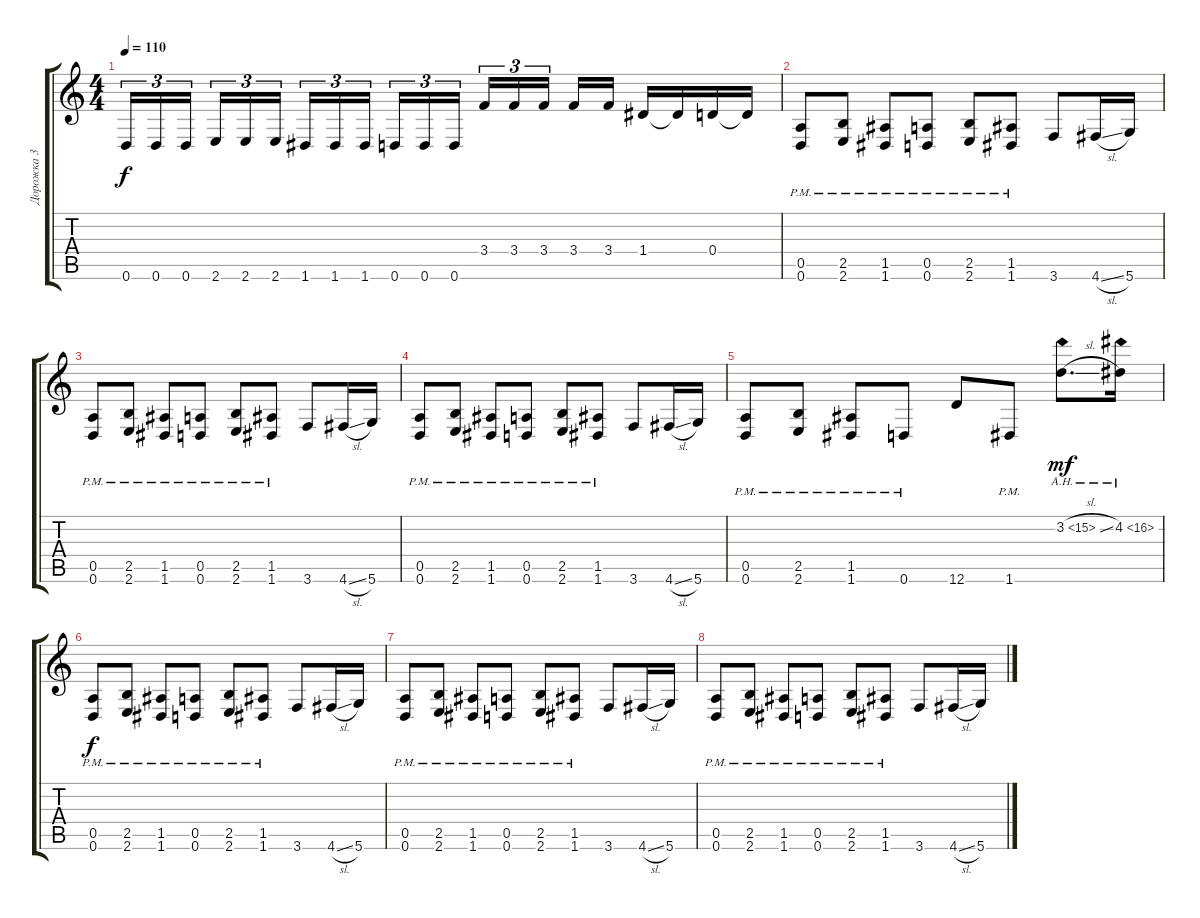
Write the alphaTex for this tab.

\track ("Дорожка 3" "Дорожка 3") {instrument overdrivenguitar}
\staff {score tabs}
\tuning (E4 B3 G3 D3 A2 D2) {hide}
\ts (4 4)
\tempo 110
\clef g2
\ks c
0.6.16{tu (3 2) dy f} 0.6.16{tu (3 2)} 0.6.16{tu (3 2) beam splitsecondary} 2.6.16{tu (3 2)} 2.6.16{tu (3 2)} 2.6.16{tu (3 2)} 1.6.16{tu (3 2)} 1.6.16{tu (3 2)} 1.6.16{tu (3 2) beam splitsecondary} 0.6.16{tu (3 2)} 0.6.16{tu (3 2)} 0.6.16{tu (3 2)} 3.4.16{tu (3 2)} 3.4.16{tu (3 2)} 3.4.16{tu (3 2) beam splitsecondary} 3.4.16 3.4.16 1.4.16 1.4{t}.16 0.4.16 0.4{t}.16 |
(0.5{pm} 0.6{pm}).8 (2.5{pm} 2.6{pm}).8 (1.5{pm} 1.6{pm}).8 (0.5{pm} 0.6{pm}).8 (2.5{pm} 2.6{pm}).8 (1.5{pm} 1.6{pm}).8 3.6.8 4.6{sl}.16 5.6.16 |
(0.5{pm} 0.6{pm}).8 (2.5{pm} 2.6{pm}).8 (1.5{pm} 1.6{pm}).8 (0.5{pm} 0.6{pm}).8 (2.5{pm} 2.6{pm}).8 (1.5{pm} 1.6{pm}).8 3.6.8 4.6{sl}.16 5.6.16 |
(0.5{pm} 0.6{pm}).8 (2.5{pm} 2.6{pm}).8 (1.5{pm} 1.6{pm}).8 (0.5{pm} 0.6{pm}).8 (2.5{pm} 2.6{pm}).8 (1.5{pm} 1.6{pm}).8 3.6.8 4.6{sl}.16 5.6.16 |
(0.5{pm} 0.6{pm}).8 (2.5{pm} 2.6{pm}).8 (1.5{pm} 1.6{pm}).8 0.6{pm}.8 12.6.8 1.6{pm}.8 3.2{ah 12 sl}.8{d dy mf} 4.2{ah 12}.16 |
(0.5{pm} 0.6{pm}).8{dy f} (2.5{pm} 2.6{pm}).8 (1.5{pm} 1.6{pm}).8 (0.5{pm} 0.6{pm}).8 (2.5{pm} 2.6{pm}).8 (1.5{pm} 1.6{pm}).8 3.6.8 4.6{sl}.16 5.6.16 |
(0.5{pm} 0.6{pm}).8 (2.5{pm} 2.6{pm}).8 (1.5{pm} 1.6{pm}).8 (0.5{pm} 0.6{pm}).8 (2.5{pm} 2.6{pm}).8 (1.5{pm} 1.6{pm}).8 3.6.8 4.6{sl}.16 5.6.16 |
(0.5{pm} 0.6{pm}).8 (2.5{pm} 2.6{pm}).8 (1.5{pm} 1.6{pm}).8 (0.5{pm} 0.6{pm}).8 (2.5{pm} 2.6{pm}).8 (1.5{pm} 1.6{pm}).8 3.6.8 4.6{sl}.16 5.6.16
